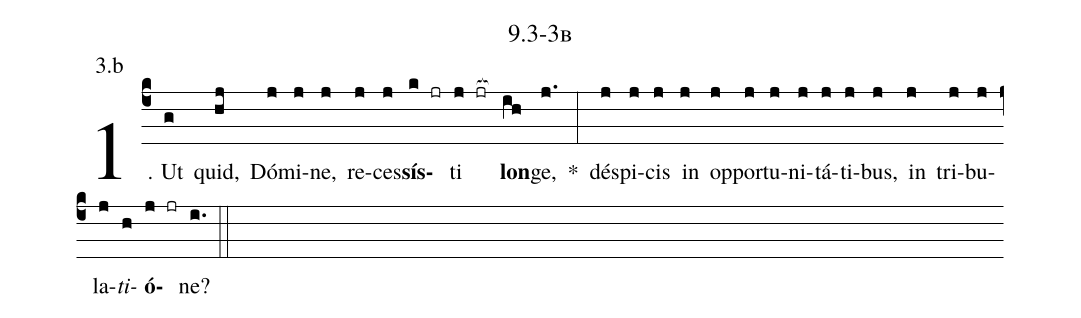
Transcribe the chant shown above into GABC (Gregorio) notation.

name: 9.3-3b;
annotation: 3.b;
%%
(c4)1. Ut(g) quid,(hj) Dó(j)mi(j)ne,(j) re(j)ces(j)<b>sís</b>(k jr)ti(j jr[ocb:1{]) <b>lon</b>(ih[ocb:0}])ge,(j.) *(:) dé(j)spi(j)cis(j) in(j) op(j)por(j)tu(j)ni(j)tá(j)ti(j)bus,(j) in(j) tri(j)bu(j)la(j)<i>ti</i>(h)<b>ó</b>(j jr)ne?(i.) (::)


%E(j) u(j) o(j) u(h) a(j) e.(i.) (::)
